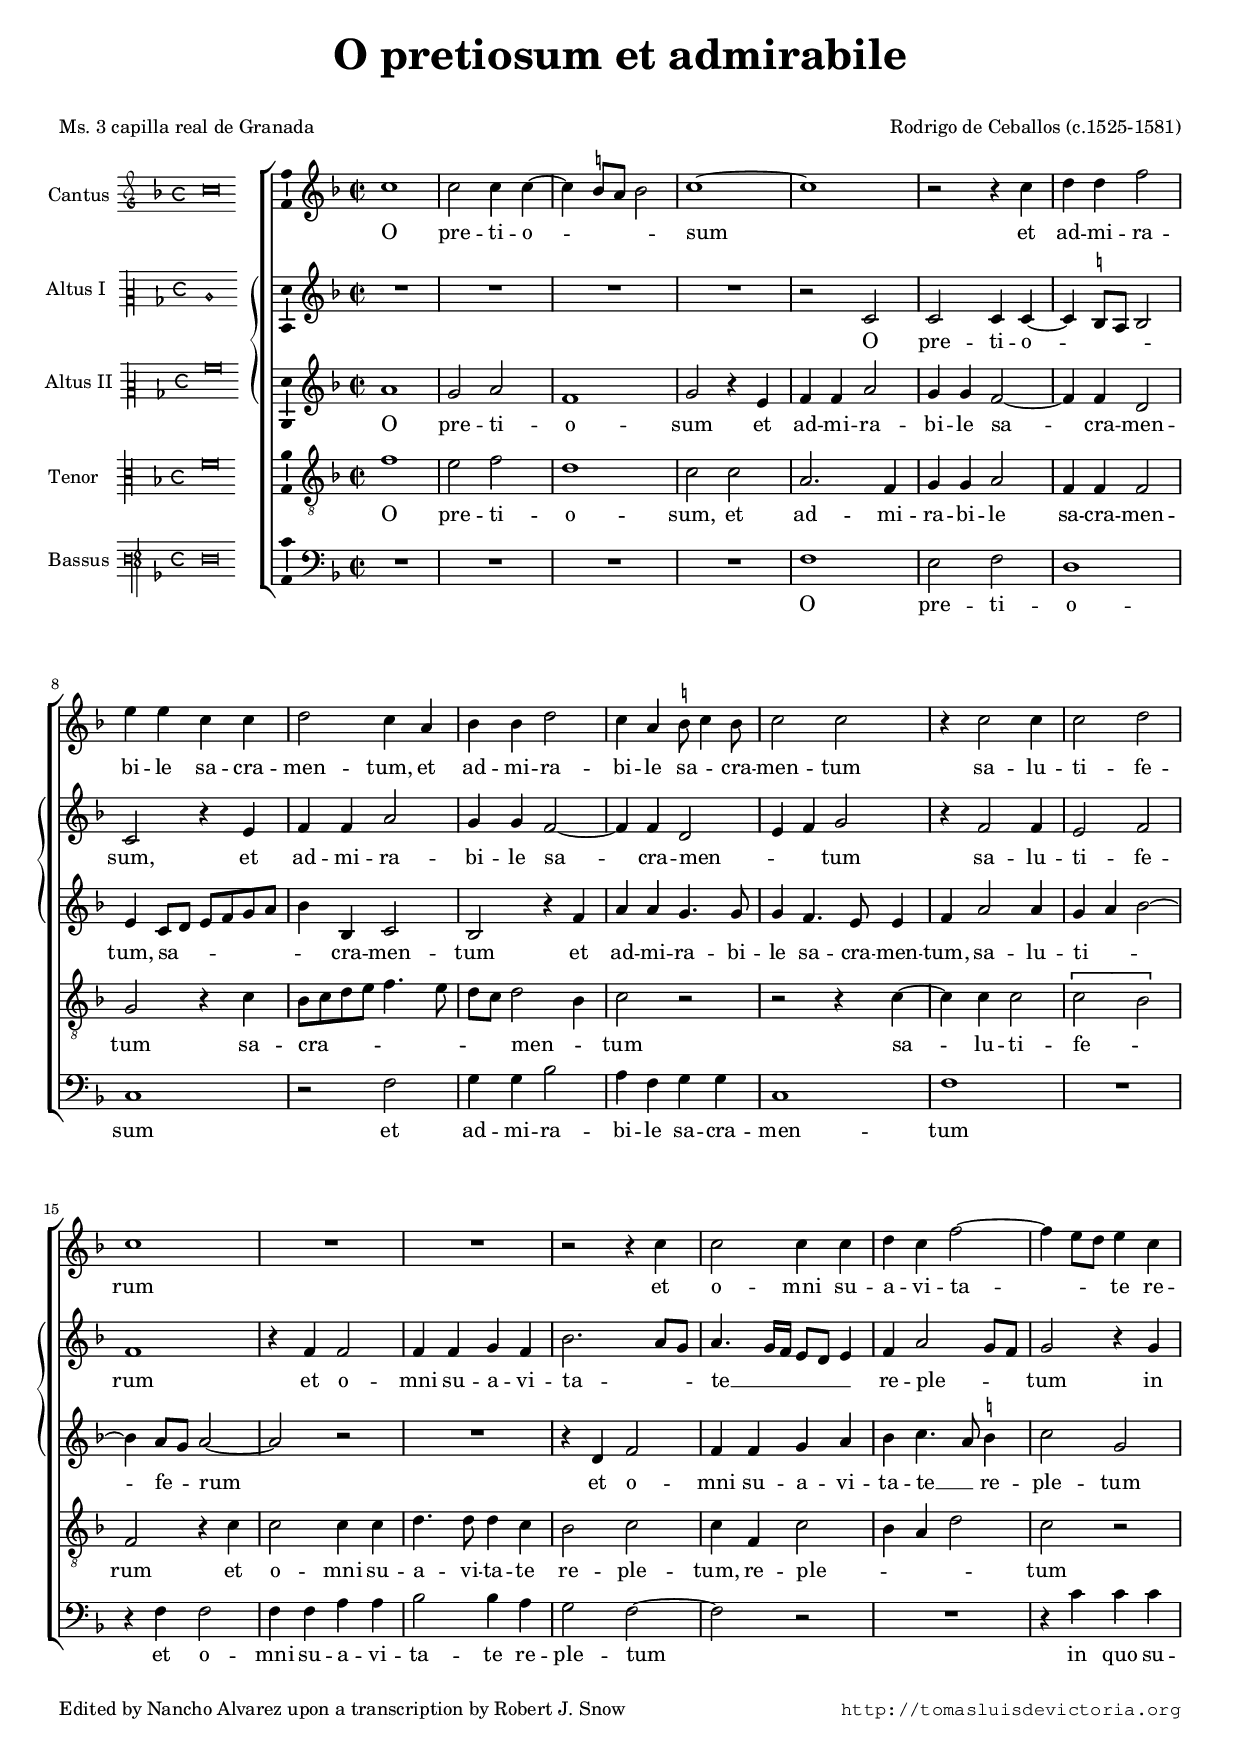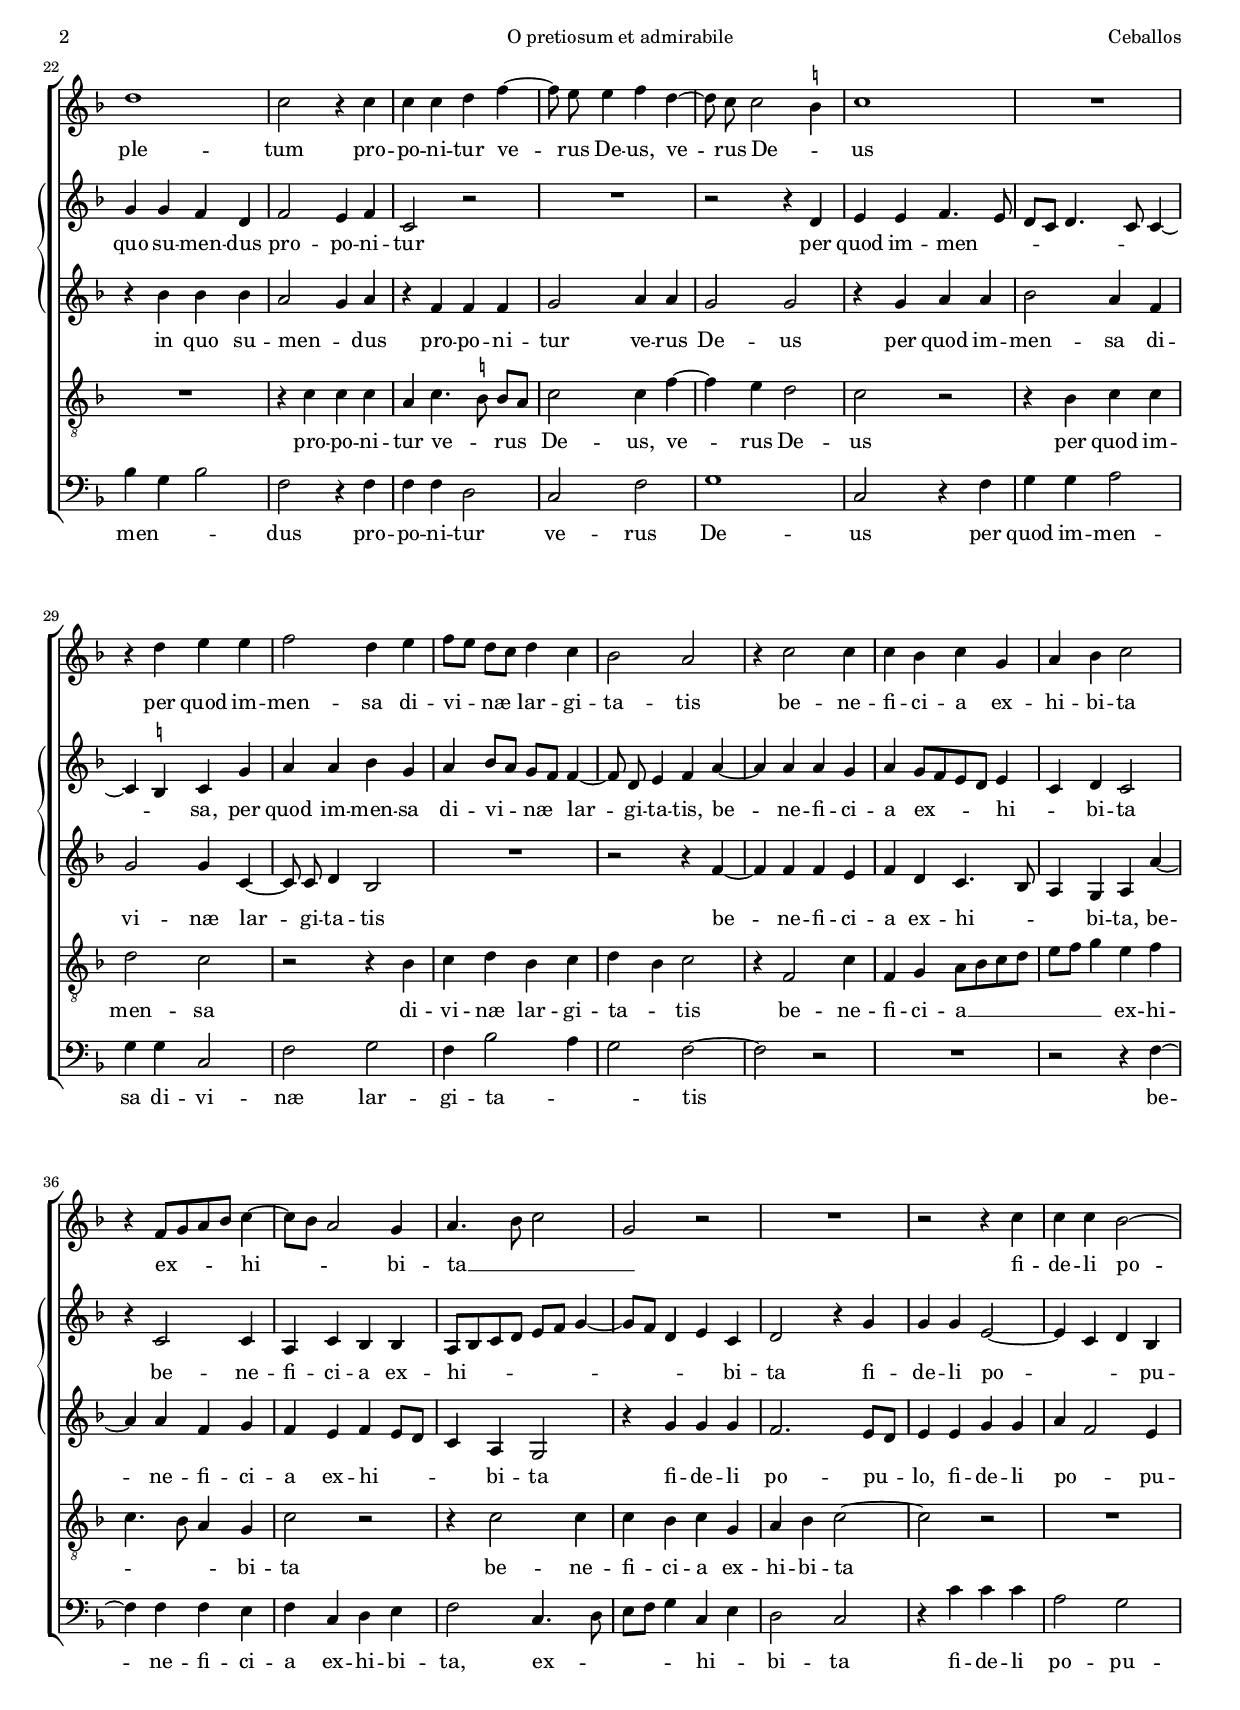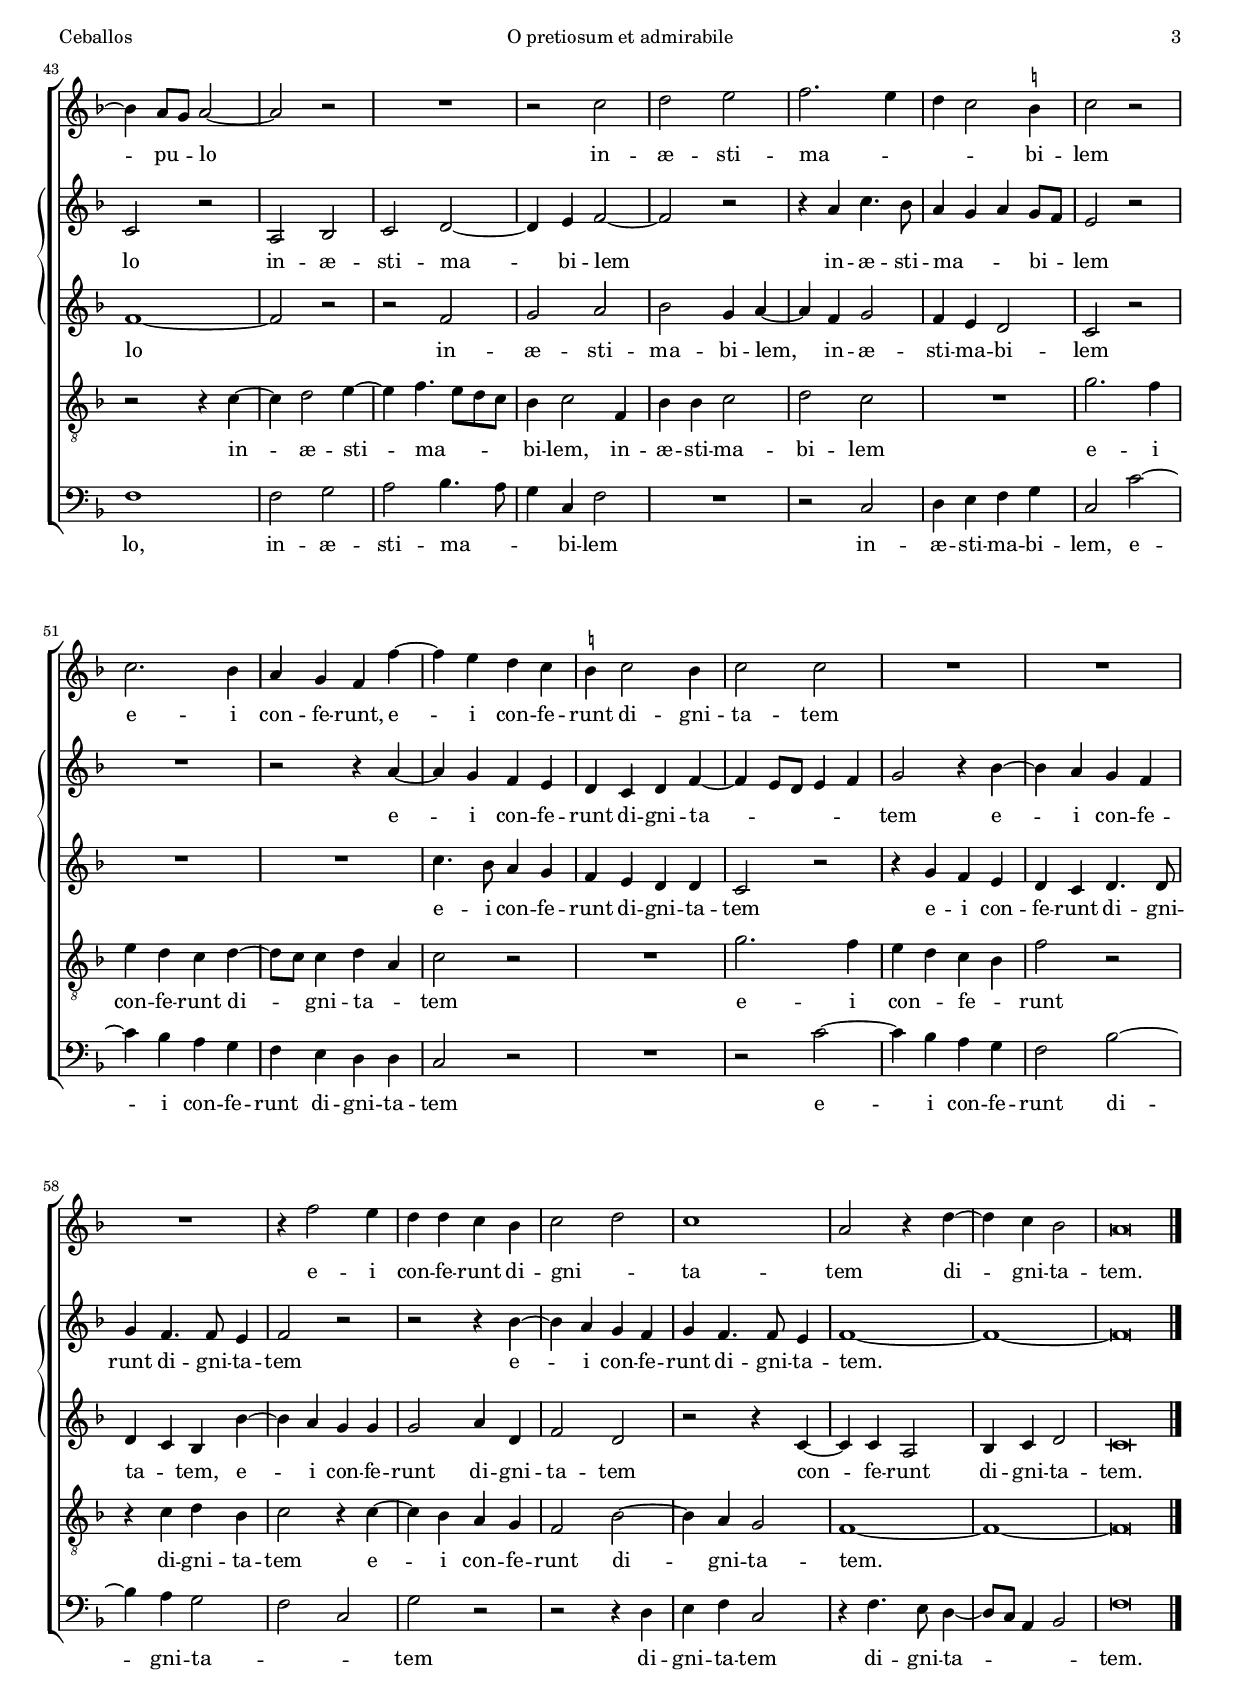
\version "2.18.0"

#(set-default-paper-size "a4")
#(set-global-staff-size 16.4)
#(ly:set-option 'point-and-click #f)
%mobile -s14.5 -i3.3

italicas=\override LyricText.font-shape = #'italic
rectas=\override LyricText.font-shape = #'upright
ss=\once \set suggestAccidentals = ##t
incipitwidth = 20
mtempo={\tempo 4 = 100}
mtempob={\tempo 4 = 50}
mt=#(define-music-function (parser location offset) (number?) ; move lyric text
      #{ \once \override LyricText.X-offset = -$offset #})

htitle="O pretiosum et admirabile"
hcomposer="Ceballos"

\header {
	title=\markup{\fontsize #3 "O pretiosum et admirabile"}
	%subtitle=""
	subsubtitle=\markup{\null \vspace #1 }
	composer="Rodrigo de Ceballos (c.1525-1581)"
        pdfauthor=\composer
	%opus="(-)"
	poet=\markup{"Ms. 3 capilla real de Granada"}
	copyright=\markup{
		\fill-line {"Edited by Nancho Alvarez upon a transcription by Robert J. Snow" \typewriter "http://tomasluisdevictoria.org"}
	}
%	tagline=""
}

global={\key f \major \time 2/2 \skip 1*65
	\bar "|."
}


cantus=\relative c''{
	c1
	c2 c4 c ~
	c \ss b8 a b2
	c1 ~
	c
	r2 r4 c
	d d f2
	e4 e c c
	d2 c4 a
	bes bes d2
	c4 a \ss b8 c4 b8
	c2 c
	r4 c2 c4
	c2 d
	c1
	R1*2
	r2 r4 c
	c2 c4 c
	d4 c f2 ~
	f4 e8 d e4 c
	d1
	c2 r4 c
	c c d f ~
	f8 \noBeam e e4 f d ~
	d8 \noBeam c c2 \ss b4
	c1
	R1
	r4 d e e
	f2 d4 e
	f8[ e] d[ c] d4 c
	bes2 a
	r4 c2 c4
	c bes c g
	a bes c2
	r4 f,8[ g a bes] c4 ~
	c8 bes a2 g4
	a4. bes8 c2
	g r
	R1
	r2 r4 c
	c c bes2 ~
	bes4 a8 g a2 ~
	a2 r
	R1
	r2 c
	d e
	f2. e4
	d c2 \ss b4
	c2 r
	c2. bes4
	a g f f' ~
	f e d c 
	\ss b c2 b4
	c2 c
	R1*3
	r4 f2 e4
	d4 d c bes
	c2 d
	c1
	a2 r4 d ~
	d c bes2
	a\breve*1/2
}

altus=\relative c'{
	R1*4
	r2 c
	c c4 c ~
	c \ss b8 a b2
	c2 r4 e
	f f a2
	g4 g f2 ~
	f4 f d2
	e4 f g2
	r4 f2 f4
	e2 f
	f1
	r4 f f2
	f4 f g f
	bes2. a8 g
	a4. g16 f e8 d e4
	f4 a2 g8 f
	g2 r4 g
	g g f d
	f2 e4 f
	c2 r
	R1
	r2 r4 d
	e e f4. e8
	d c d4. c8 c4 ~
	c \ss b c g'
	a a bes g
	a bes8 a g f f4 ~
	f8 \noBeam d e4 f a ~
	a a a g
	a g8[ f e d] e4
	c4 d c2
	r4 c2 c4
	a c bes bes
	a8 bes c d e f g4 ~
	g8 f d4 e c
	d2 r4 g
	g g e2 ~
	e4 c d bes
	c2 r
	a2 bes
	c d ~
	d4 e f2 ~
	f r
	r4 a c4. bes8
	a4 g a g8 f
	e2 r
	R1
	r2 r4 a ~
	a g f e
	d c d f ~
	f e8 d e4 f
	g2 r4 bes ~
	bes4 a g f
	g f4. f8 e4
	f2 r
	r r4 bes ~
	bes4 a g f
	g4 f4. f8 e4 
	f1 ~
	f ~
	f\breve*1/2
}

altusdos=\relative c''{
	a1
	g2 a
	f1
	g2 r4 e
	f f a2
	g4 g f2 ~
	f4 f d2
	e4 c8 d e f g a
	bes4 bes, c2
	bes r4 f'
	a4 a g4. g8
	g4 f4. e8 e4
	f4 a2 a4
	g4 a bes2 ~
	bes4 a8 g a2 ~
	a r
	R1
	r4 d, f2
	f4 f g a
	bes4 c4. a8 \ss b4
	c2 g
	r4 bes bes bes
	a2 g4 a
	r4 f f f
	g2 a4 a
	g2 g
	r4 g a a
	bes2 a4 f
	g2 g4 c, ~
	c8 \noBeam c d4 bes2
	R1
	r2 r4 f' ~
	f f f e
	f d c4. bes8
	a4 g a a' ~
	a a f g
	f e f e8 d
	c4 a g2
	r4 g' g g
	f2. e8 d
	e4 e g g
	a4 f2 e4
	f1 ~
	f2 r
	r f
	g a
	bes g4 a ~
	a f g2
	f4 e d2
	c2 r
	R1*2
	c'4. bes8 a4 g
	f e d d
	c2 r
	r4 g' f e
	d c d4. d8
	d4 c bes bes' ~
	bes a g g
	g2 a4 d, 
	f2 d
	r2 r4 c ~
	c c a2
	bes4 c d2
	c\breve*1/2
}

tenor=\relative c'{
	f1
	e2 f
	d1
	c2 c
	a2. f4
	g g a2
	f4 f f2
	g2 r4 c
	bes8 c d e f4. e8
	d c d2 bes4
	c2 r
	r2 r4 c ~
	c c c2
	\[c2 bes\]
	f2 r4 c'
	c2 c4 c
	d4. d8 d4 c
	bes2 c
	c4 f, c'2
	bes4 a d2
	c2 r
	R1
	r4 c c c
	a4 c4. \ss b8 b[ a] % Snow bes8 bes[ a]
	c2 c4 f ~
	f4 e d2
	c r
	r4 bes c c
	d2 c
	r2 r4 bes
	c d bes c
	d4 bes c2
	r4 f,2 c'4
	f, g a8 bes c d
	e f g4 e f
	c4. bes8 a4 g 
	c2 r
	r4 c2 c4
	c bes c g
	a bes c2 ~
	c2 r
	R1
	r2 r4 c ~
	c4 d2 e4 ~
	e4 f4. e8 d c
	bes4 c2 f,4
	bes bes c2
	d c
	R1
	g'2. f4
	e d c d ~
	d8 c c4 d a
	c2 r
	R1
	g'2. f4
	e d c bes
	f'2 r
	r4 c d bes
	c2 r4 c ~
	c bes a g
	f2 bes ~
	bes4 a g2
	f1 ~
	f ~
	f\breve*1/2
}

bassus=\relative c{
	R1*4
	f1
	e2 f
	d1
	c1
	r2 f
	g4 g bes2
	a4 f g g
	c,1
	f
	R1
	r4 f f2
	f4 f a a
	bes2 bes4 a
	g2 f ~
	f r
	R1
	r4 c' c c
	bes4 g bes2
	f2 r4 f
	f f d2
	c f
	g1
	c,2 r4 f
	g g a2
	g4 g c,2
	f g
	f4 bes2 a4
	g2 f ~
	f r
	R1
	r2 r4 f ~
	f f f e
	f c d e
	f2 c4. d8
	e f g4 c, e
	d2 c
	r4 c' c c
	a2 g
	f1
	f2 g
	a2 bes4. a8
	g4 c, f2
	R1
	r2 c
	d4 e f g
	c,2 c' ~
	c4 bes a g
	f e d d 
	c2 r
	R1
	r2 c' ~
	c4 bes a g
	f2 bes ~
	bes4 a g2
	f c 
	g'2 r
	r2 r4 d
	e f c2
	r4 f4. e8 d4 ~
	d8 c a4 bes2
	f'\breve*1/2
}

textocantus=\lyricmode{
O pre -- ti -- o -- _ _ _ sum
et ad -- mi -- ra -- bi -- le sa -- cra -- men -- tum,
et ad -- mi -- ra -- bi -- le \mt #.3 sa -- _ cra -- men -- tum
sa -- lu -- ti -- fe -- rum
et o -- mni su -- a -- vi -- ta -- _ _ te re -- ple -- tum
pro -- po -- ni -- tur ve -- rus De -- us,
ve -- rus De -- _ us
per quod im -- men -- sa di -- vi -- _ \mt #.4 næ _ lar -- gi -- ta -- tis
be -- ne -- fi -- ci -- a ex -- hi -- bi -- ta
ex -- _ _ _ hi -- _ _ bi -- ta __ _ _ _ 
fi -- de -- li po -- \mt #.3 pu -- _ lo
in -- æ -- sti -- ma -- _ _ _ bi -- lem
e -- i con -- fe -- runt,
e -- i con -- fe -- runt di -- gni -- ta -- tem
e -- i con -- fe -- runt di -- gni -- _ ta -- tem
di -- gni -- ta -- tem.
}

textoaltus=\lyricmode{
O pre -- ti -- o -- _ _ _ sum,
et ad -- mi -- ra -- bi -- le sa -- cra -- men -- _ _ tum
sa -- lu -- ti -- fe -- rum
et o -- mni su -- a -- vi -- ta -- _ _ te __ _ _ _ _ _ re -- ple -- _ _ tum
in quo su -- men -- dus pro -- po -- ni -- tur
per quod im -- \mt #.4 men -- _ _ _ _ _ _ _ sa,
per quod im -- men -- sa di -- vi -- _ \mt #.4 næ _ lar -- gi -- ta -- tis,
be -- ne -- fi -- ci -- a ex -- _ _ _ hi -- _ bi -- ta
be -- ne -- fi -- ci -- a ex -- hi -- _ _ _ _ _ _ _ _ _ bi -- ta
fi -- de -- li po -- _ _ pu -- lo
in -- æ -- sti -- ma -- bi -- lem
in -- æ -- sti -- ma -- _ _ bi -- _ lem
e -- i con -- fe -- runt di -- gni -- ta -- _ _ _ _ tem
e -- i con -- fe -- runt di -- gni -- ta -- tem
e -- i con -- fe -- runt di -- gni -- ta -- tem.
}

textoaltusdos=\lyricmode{
O pre -- ti -- o -- sum
et ad -- mi -- ra -- bi -- le sa -- cra -- men -- tum,
sa -- _ _ _ _ _ _ cra -- men -- tum
et ad -- mi -- ra -- bi -- le sa -- cra -- men -- tum,
sa -- lu -- ti -- _ _ fe -- _ rum
et o -- mni su -- a -- vi -- ta -- te __ _ re -- ple -- tum
in quo su -- men -- _ dus
pro -- po -- ni -- tur ve -- rus De -- us
per quod im -- men -- sa di -- vi -- næ lar -- gi -- ta -- tis
be -- ne -- fi -- ci -- a ex -- hi -- _ _ bi -- ta,
\mt #.5 be -- ne -- fi -- ci -- a ex -- hi -- _ _ _ bi -- ta
fi -- de -- li po -- pu -- _ lo,
fi -- de -- li po -- _ pu -- lo
in -- æ -- sti -- ma -- bi -- lem,
in -- æ -- sti -- ma -- bi -- lem
e -- i con -- fe -- runt di -- gni -- ta -- tem
e -- i con -- fe -- runt di -- gni -- ta -- _ tem,
e -- i con -- fe -- runt di -- gni -- ta -- tem
con -- fe -- runt di -- gni -- ta -- tem.
}

textotenor=\lyricmode{
O pre -- ti -- o -- sum,
et ad -- mi -- ra -- bi -- le sa -- cra -- men -- tum
sa -- cra -- _ _ _ _ _ _ _ men -- _ tum
sa -- lu -- ti -- fe -- _ rum
et o -- mni su -- a -- vi -- ta -- te re -- ple -- tum,
re -- ple -- _ _ _ tum
pro -- po -- ni -- tur ve -- _ \mt #.3 rus _ De -- us,
ve -- rus De -- us
per quod im -- men -- sa di -- vi -- næ lar -- gi -- ta -- _ tis
be -- ne -- fi -- ci -- a __ _ _ _ _ _ _ ex -- \mt #.5 hi -- _ _ _ bi -- ta
be -- ne -- fi -- ci -- a ex -- hi -- bi -- ta
in -- æ -- sti -- ma -- _ _ _ bi -- lem,
in -- æ -- sti -- ma -- bi -- lem
e -- i con -- fe -- runt di -- _ gni -- ta -- _ tem
e -- i \mt #.5 con -- _ fe -- _ runt
di -- gni -- ta -- tem
e -- i con -- fe -- runt di -- gni -- ta -- tem.
}

textobassus=\lyricmode{
O pre -- ti -- o -- sum
et ad -- mi -- ra -- bi -- le sa -- cra -- men -- tum
et o -- mni su -- a -- vi -- ta -- te re -- ple -- tum
in quo su -- \mt #1 men -- _ _ dus
pro -- po -- ni -- tur ve -- rus De -- us
per quod im -- men -- sa di -- vi -- næ lar -- gi -- ta -- _ _ tis
\mt #.5 be -- ne -- fi -- ci -- a ex -- hi -- bi -- ta,
ex -- _ _ _ _ hi -- _ bi -- ta
fi -- de -- li po -- pu -- lo,
in -- æ -- sti -- ma -- _ _ bi -- lem
in -- æ -- sti -- ma -- bi -- lem,
e -- i con -- fe -- runt di -- gni -- ta -- tem
e -- i con -- fe -- runt di -- gni -- ta -- _ _ tem
di -- gni -- ta -- tem
di -- gni -- ta -- _ _ _ tem.
}


incipitcantus=\markup{
	\score{
		{ 
		\set Staff.instrumentName="Cantus "
		\override NoteHead.style = #'neomensural
		\override Staff.TimeSignature.style = #'neomensural
		\cadenzaOn 
		\clef "petrucci-g"
		\key f \major
		\time 4/4
                c''\breve
		} 

	\layout { line-width=\incipitwidth indent = 0 }
	}
}

incipitaltus=\markup{
	\score{
		{ 
		\set Staff.instrumentName="Altus I  "
		\override NoteHead.style = #'neomensural 
		\override Staff.TimeSignature.style = #'neomensural
		\cadenzaOn 
		\clef "petrucci-c2"
		\key f \major
		\time 4/4
               c'1*2
		} 
	\layout { line-width=\incipitwidth indent = 0 }
	}
}

incipitaltusdos=\markup{
	\score{
		{ 
		\set Staff.instrumentName="Altus II "
		\override NoteHead.style = #'neomensural 
		\override Staff.TimeSignature.style = #'neomensural
		\cadenzaOn 
		\clef "petrucci-c2"
		\key f \major
		\time 4/4
               a'\breve
		} 
	\layout { line-width=\incipitwidth indent = 0 }
	}
}


incipittenor=\markup{
	\score{
		{ 
		\set Staff.instrumentName="Tenor   "
		\override NoteHead.style = #'neomensural 
		\override Staff.TimeSignature.style = #'neomensural
		\cadenzaOn 
		\clef "petrucci-c3"
		\key f \major
		\time 4/4
                f'\breve
		} 
	\layout { line-width=\incipitwidth indent=0 }
	}
}

incipitbassus=\markup{
	\score{
		{ 
		\set Staff.instrumentName="Bassus "
		\override NoteHead.style = #'neomensural
		\override Staff.TimeSignature.style = #'neomensural
		\cadenzaOn 
		\clef "petrucci-f3"
		\key f \major
		\time 4/4
                f\breve
		} 
	\layout { line-width=\incipitwidth indent = 0 }
	}
}

%\layout {
%       \context {\Voice
%               \remove Ligature_bracket_engraver
%               \consists Mensural_ligature_engraver
%       }
%       line-width=\incipitwidth
%       indent = 0
%}

\score {\transpose c' c'{
\new ChoirStaff<<

	\new Staff <<\global
	\new Voice="v1" {
		\set Staff.instrumentName=\incipitcantus
		\clef "treble"
		\cantus }
	\new Lyrics \lyricsto "v1" {\textocantus }
	>>
\new StaffGroup 
	\with {systemStartDelimiter = #'SystemStartBrace }
	<<
	\override Score.BarLine.allow-span-bar=##f
	\new Staff <<\global
	\new Voice="v2" {
		\set Staff.instrumentName=\incipitaltus
		\clef "treble"
		\altus }
	\new Lyrics \lyricsto "v2" {\textoaltus }
	>>
	
	\new Staff <<\global
	\new Voice="v5" {
		\set Staff.instrumentName=\incipitaltusdos
		\clef "treble"
		\altusdos }
	\new Lyrics \lyricsto "v5" {\textoaltusdos }
	>>
	>>
	\new Staff <<\global
	\new Voice="v3" {
		\set Staff.instrumentName=\incipittenor
		\clef "G_8"
		\tenor }
	\new Lyrics \lyricsto "v3" {\textotenor }
	>>

	\new Staff <<\global
	\new Voice="v4" {
		\set Staff.instrumentName=\incipitbassus
		\clef "bass"
		\bassus }
	\new Lyrics \lyricsto "v4" {\textobassus }
	>>
	
>>

	} % transpose

\layout{ 
	\context {\Lyrics 
		\override VerticalAxisGroup.staff-affinity = #UP
		\override VerticalAxisGroup.nonstaff-relatedstaff-spacing =
			#'((basic-distance . 0) (minimum-distance . 0) (padding . 1))
		\override LyricText.font-size = #1.2
		\override LyricHyphen.minimum-distance = #0.5
	}
	\context {\Score 
		tempoHideNote = ##t
		\override BarNumber.padding = #2 
	}
	\context {\Voice 
		%melismaBusyProperties = #'()
		%autoBeaming = ##f
	}
	\context {\Staff 
                %\RemoveEmptyStaves
                %\override VerticalAxisGroup.remove-first = ##t
		\override VerticalAxisGroup.staff-staff-spacing =
			#'((basic-distance . 11) (minimum-distance . 0) (padding . 1))
		\consists Ambitus_engraver 
		\override LigatureBracket.padding = #1
	}
}

%\midi { \mtempo }

}


\paper{
	evenHeaderMarkup=\markup  \fill-line { \fromproperty #'page:page-number-string \htitle \hcomposer }
	oddHeaderMarkup= \markup  \fill-line { \on-the-fly #not-first-page \hcomposer \on-the-fly #not-first-page \htitle \on-the-fly #not-first-page \fromproperty #'page:page-number-string }
	%system-count=20
	%page-count = 8
	systems-per-page = 3
	ragged-last-bottom = ##f
	indent=3.6\cm
	system-system-spacing =
	#'((basic-distance . 19) (minimum-distance . 0) (padding . 5))
	top-system-spacing = % header
	#'((basic-distance . 9) (minimum-distance . 0) (padding . 0))
	last-bottom-spacing = % footer
	#'((basic-distance . 12) (minimum-distance . 0) (padding . 0))
	markup-system-spacing.padding = #1.5
}
